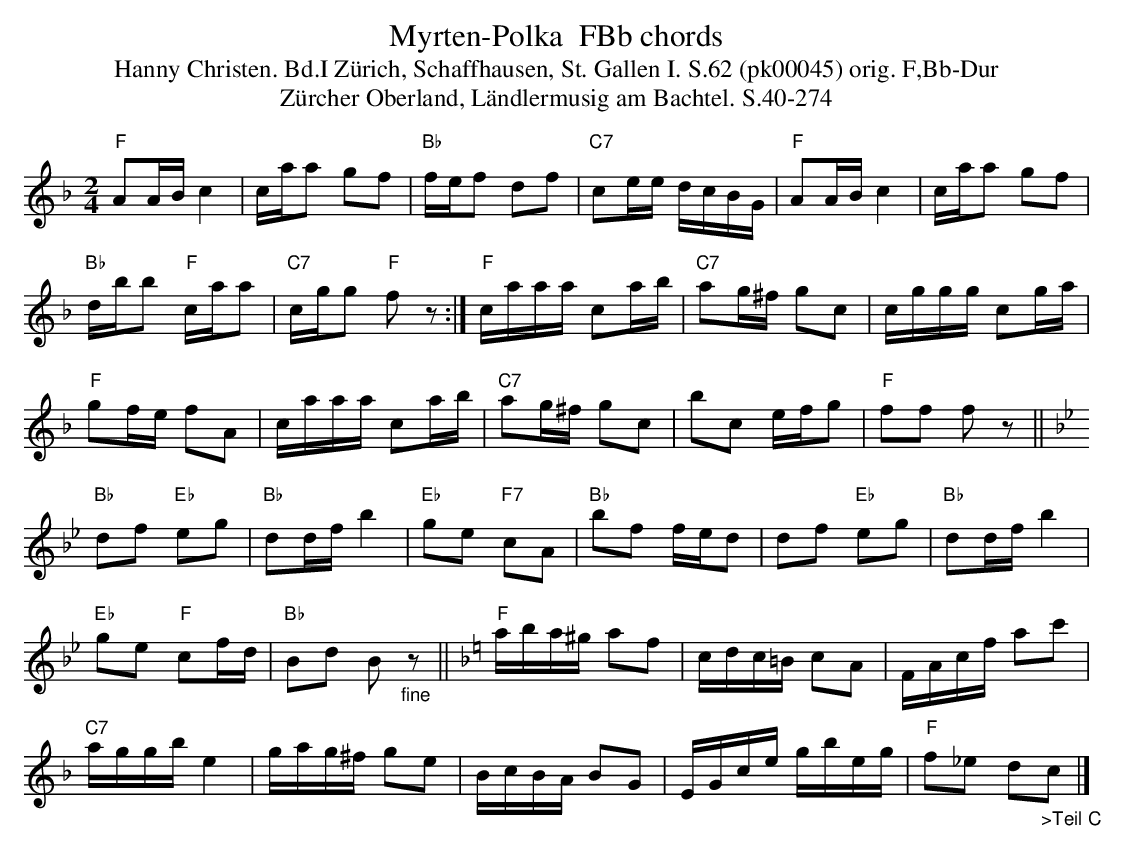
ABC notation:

X:1
T: Myrten-Polka  FBb chords
T:Hanny Christen. Bd.I Zürich, Schaffhausen, St. Gallen I. S.62 (pk00045) orig. F,Bb-Dur
T: Z\"urcher Oberland, L\"andlermusig am Bachtel. S.40-274
M:2/4
L:1/16
K:F %%MIDI gchordon
"F"A2AB c4 | caa2 g2f2 | "Bb"fef2 d2f2 | "C7"c2ee dcBG | "F"A2AB c4 | caa2 g2f2 |
"Bb"dbb2 "F"caa2 | "C7"cgg2 "F"f2z2 :| "F"caaa  c2ab | "C7"a2g^f g2c2 | cggg c2ga |
"F"g2fe f2A2 | caaa  c2ab | "C7"a2g^f g2c2 | b2c2 efg2 | "F"f2f2 f2z2 || [K:Bb]
"Bb"d2f2 "Eb"e2g2 | "Bb"d2df b4 | "Eb"g2e2 "F7"c2A2 | "Bb"b2f2 fed2 | d2f2 "Eb"e2g2 | "Bb"d2df b4 |
"Eb"g2e2 "F"c2fd | "Bb"B2d2 B2"_fine"z2 || [K:F] "F"aba^g a2f2 | cdc=B c2A2 | FAcf a2c'2 |
"C7"aggb e4 | gag^f g2e2 | BcBA B2G2 | EGce gbeg | "F"f2_e2 d2"_>Teil C"c2 |]
